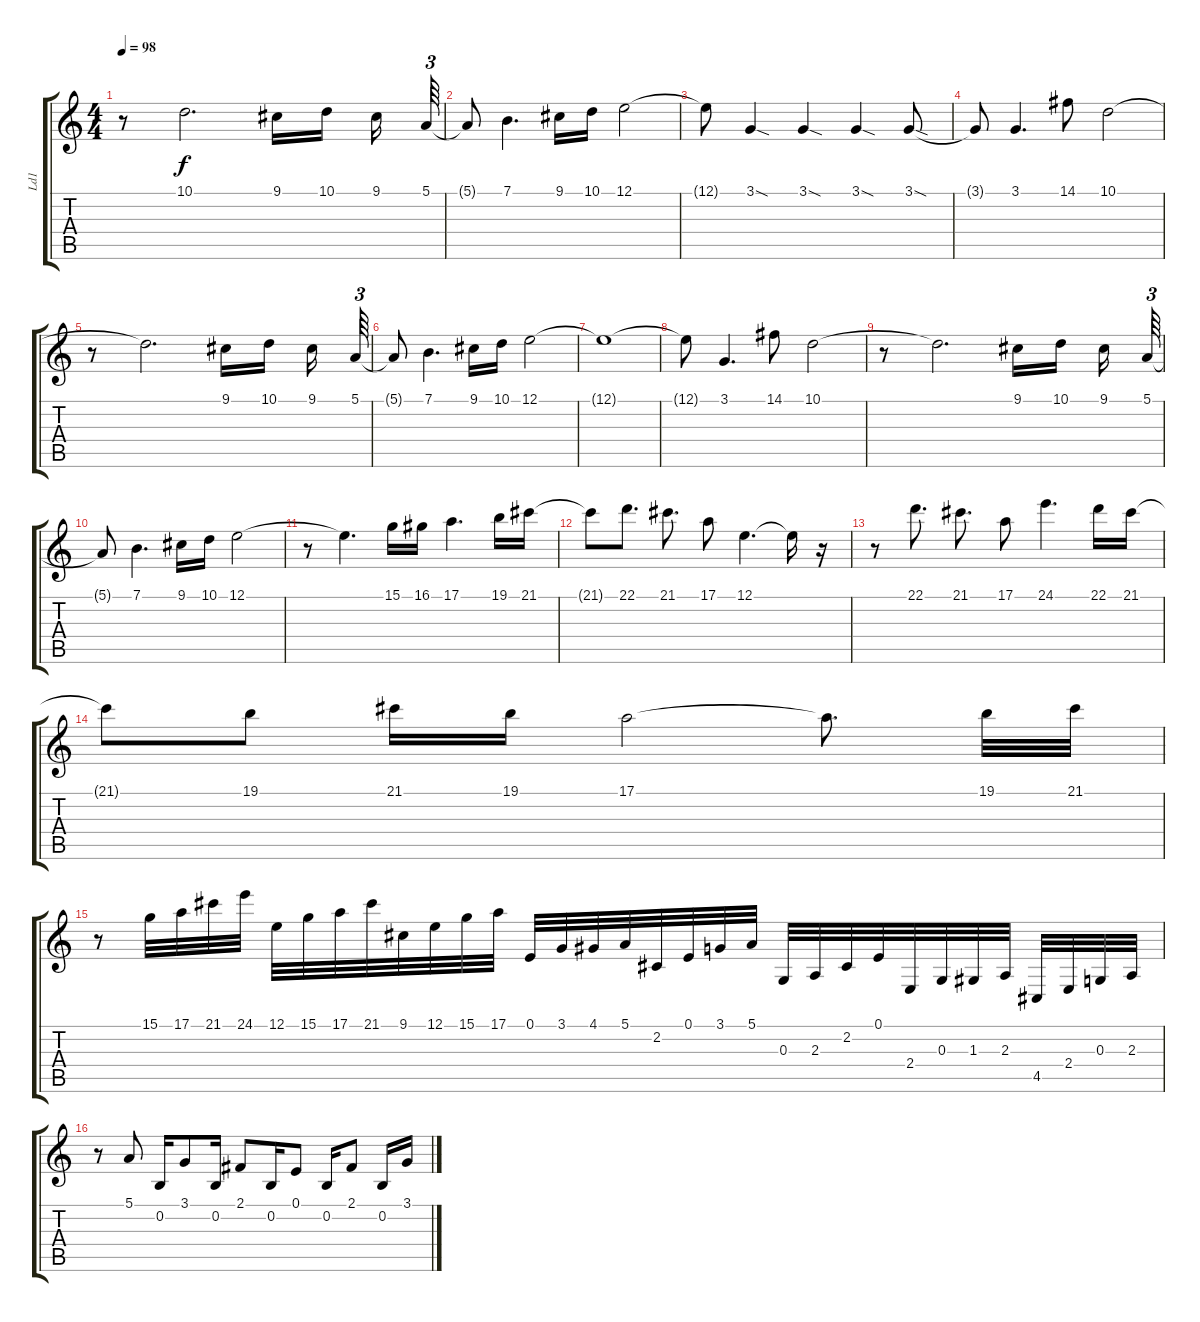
\track ("Ld1" "Ld1") {instrument lead2sawtooth}
\staff {score tabs}
\tuning (E4 B3 G3 D3 A2 E2) {hide}
\ts (4 4)
\tempo 98
\clef g2
\ks c
r.8{dy f} 10.1{t}.2{d} 9.1.16 10.1.16 9.1.16 5.1.64{tu (3 2)} |
5.1{t}.8 7.1.4{d} 9.1.16 10.1.16 12.1.2 |
12.1{t}.8 3.1{sod}.4 3.1{sod}.4 3.1{sod}.4 3.1{sod}.8 |
3.1{t}.8 3.1.4{d} 14.1.8 10.1.2 |
r.8 10.1{t}.2{d} 9.1.16 10.1.16 9.1.16 5.1.64{tu (3 2)} |
5.1{t}.8 7.1.4{d} 9.1.16 10.1.16 12.1.2 |
12.1{t}.1 |
12.1{t}.8 3.1.4{d} 14.1.8 10.1.2 |
r.8 10.1{t}.2{d} 9.1.16 10.1.16 9.1.16 5.1.64{tu (3 2)} |
5.1{t}.8 7.1.4{d} 9.1.16 10.1.16 12.1.2 |
r.8 12.1{t}.4{d} 15.1.16 16.1.16 17.1.4{d} 19.1.16 21.1.16 |
21.1{t}.8 22.1.8{d} 21.1.8{d} 17.1.8 12.1.4{d} 12.1{t}.16 r.16 |
r.8 22.1.8{d} 21.1.8{d} 17.1.8 24.1.4{d} 22.1.16 21.1.16 |
21.1{t}.8 19.1.8 21.1.16 19.1.16 17.1.2 17.1{t}.8{d} 19.1.32 21.1.32 |
r.8 15.1.32 17.1.32 21.1.32 24.1.32 12.1.32 15.1.32 17.1.32 21.1.32 9.1.32 12.1.32 15.1.32 17.1.32 0.1.32 3.1.32 4.1.32 5.1.32 2.2.32 0.1.32 3.1.32 5.1.32 0.3.32 2.3.32 2.2.32 0.1.32 2.4.32 0.3.32 1.3.32 2.3.32 4.5.32 2.4.32 0.3.32 2.3.32 |
r.8 5.1.8 0.2.16 3.1.8 0.2.16 2.1.8 0.2.16 0.1.8 0.2.16 2.1.8 0.2.16 3.1.16
